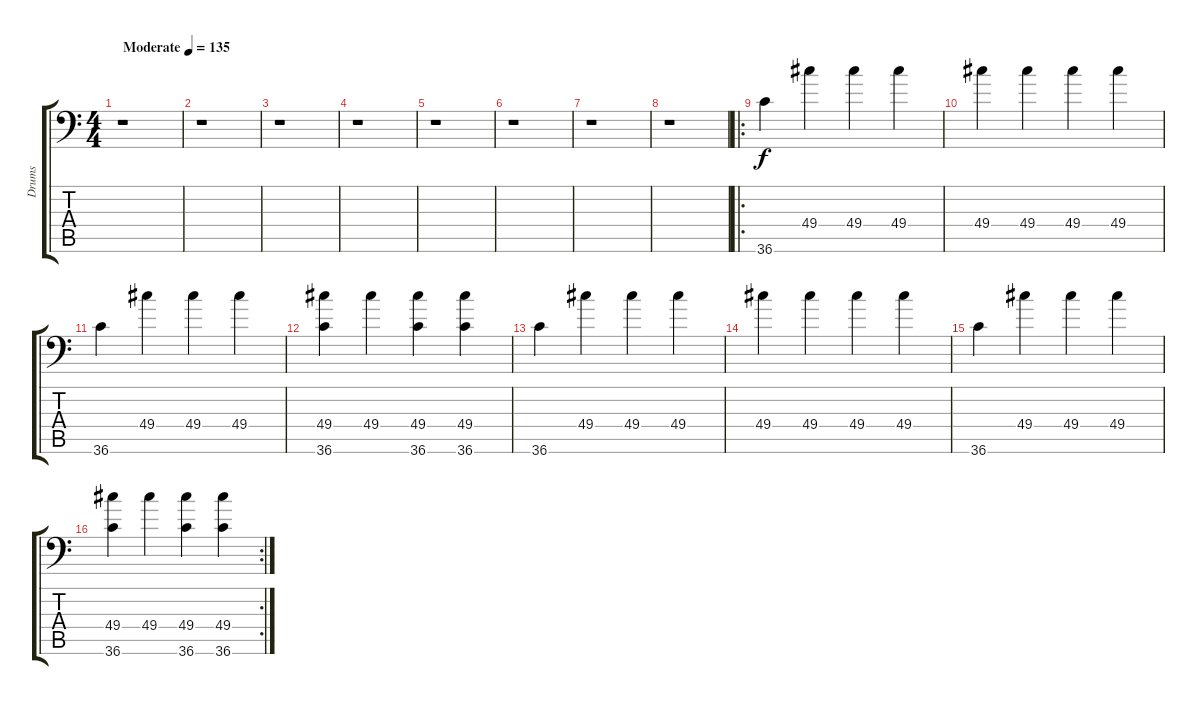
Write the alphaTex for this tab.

\track ("Drums" "Drums") {instrument acousticgrandpiano}
\staff {score tabs}
\tuning (C-1 C-1 C-1 C-1 C-1 C-1) {hide}
\ts (4 4)
\tempo (135 "Moderate")
\clef f4
\ks c
r.1{dy f instrument acousticgrandpiano} |
r.1 |
r.1 |
r.1 |
r.1 |
r.1 |
r.1 |
r.1 |
\ro
36.6.4 49.4.4 49.4.4 49.4.4 |
49.4.4 49.4.4 49.4.4 49.4.4 |
36.6.4 49.4.4 49.4.4 49.4.4 |
(49.4 36.6).4 49.4.4 (49.4 36.6).4 (49.4 36.6).4 |
36.6.4 49.4.4 49.4.4 49.4.4 |
49.4.4 49.4.4 49.4.4 49.4.4 |
36.6.4 49.4.4 49.4.4 49.4.4 |
\rc 2
(49.4 36.6).4 49.4.4 (49.4 36.6).4 (49.4 36.6).4
